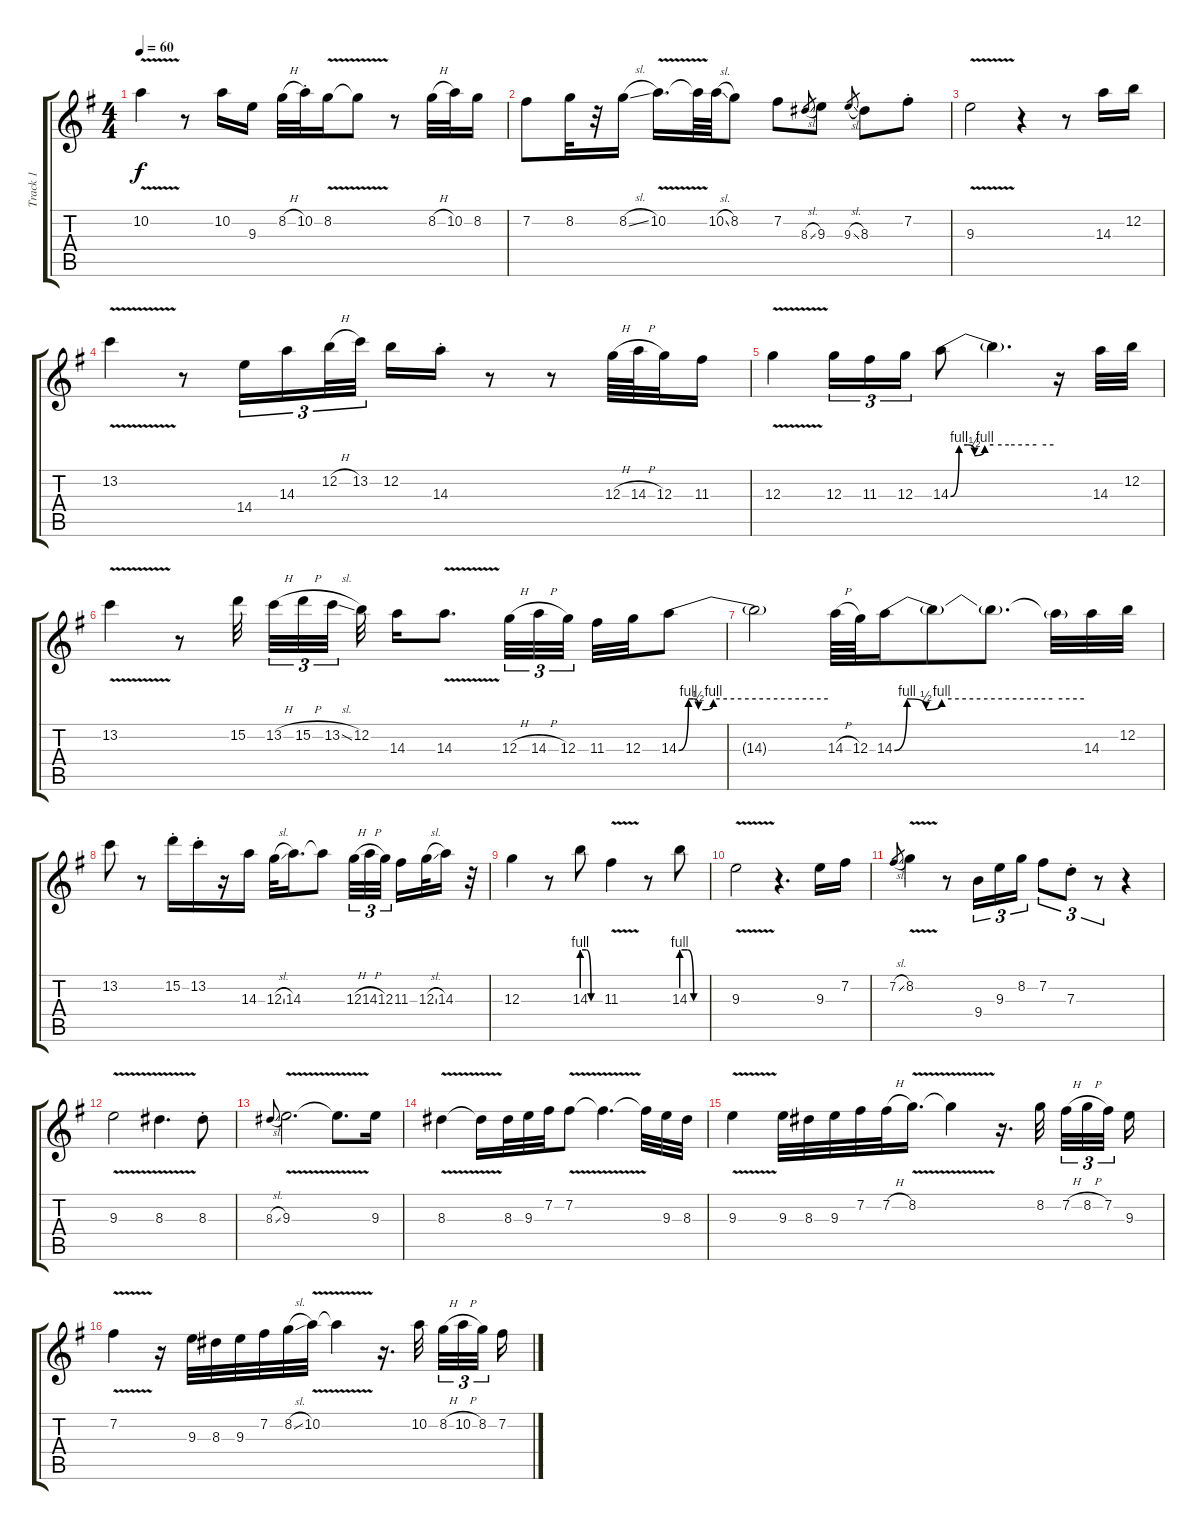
\track ("Track 1" "Track 1") {instrument overdrivenguitar}
\staff {score tabs}
\tuning (E4 B3 G3 D3 A2 E2) {hide}
\ts (4 4)
\tempo 60
\clef g2
\ks eminor
10.2{v}.4{dy f} r.8 10.2.16 9.3.16 8.2{h}.32 10.2{st}.32 8.2{v}.16 8.2{t}.8 r.8 8.2{h}.32 10.2.32 8.2.16 |
7.2.8 8.2.32 r.32 8.2{sl}.16 10.2{v}.16{d} 10.2{t}.64 10.2{sl}.64 8.2.8 7.2.8 8.3{sl}.8{gr} 9.3.8 9.3{sl}.8{gr} 8.3.8 7.2{st}.8 |
9.3{v}.2 r.4 r.8 14.3.16 12.2.16 |
13.2{v}.4 r.8 14.4.16{tu (3 2)} 14.3.16{tu (3 2)} 12.2{h}.32{tu (3 2)} 13.2.32{tu (3 2)} 12.2.16 14.3{st}.16 r.8 r.8 12.3{h}.64 14.3{h}.64 12.3.32 11.3.16 |
12.3{v}.4 12.3.16{tu (3 2)} 11.3.16{tu (3 2)} 12.3.16{tu (3 2)} 14.3{be (custom 0 0 5 4 10 4 14 2 20 4 25 4 34 4 50 4 60 4)}.8 14.3{t}.4{d} r.16 14.3.32 12.2.32 |
13.2{v}.4 r.8 15.2.32{beam splitsecondary} 13.2{h}.32{tu (3 2)} 15.2{h}.32{tu (3 2)} 13.2{sl}.32{tu (3 2) beam splitsecondary} 12.2.32 14.3.16 14.3{v}.8{d} 12.3{h}.32{tu (3 2)} 14.3{h}.32{tu (3 2)} 12.3.32{tu (3 2) beam splitsecondary} 11.3.32 12.3.32 14.3{be (custom 0 0 4 4 6 4 8 2 11 2 14 4 60 4)}.8 |
14.3{t}.2 14.3{h}.64 12.3.64 14.3{be (custom 0 0 4 4 10 2 15 4 50 4 60 4)}.16 14.3{t}.8 14.3{t}.8{d} 14.3{t}.32 14.3.32 12.2.32 |
13.2.8 r.8 15.2{st}.16 13.2{st}.16 r.16 14.3.16 12.3{sl}.32 14.3.16{d} 14.3{t}.8 12.3{h}.32{tu (3 2)} 14.3{h}.32{tu (3 2)} 12.3.32{tu (3 2) beam splitsecondary} 11.3.16 12.3{sl}.32 14.3.16 r.32 |
12.3.4 r.8 14.3{be (custom 0 4 15 4 30 0 60 0)}.8 11.3{v}.4 r.8 14.3{be (custom 0 4 15 4 30 0 60 0)}.8 |
9.3{v}.2 r.4{d} 9.3.16 7.2.16 |
7.2{sl}.8{gr} 8.2{v}.4 r.8 9.4.16{tu (3 2)} 9.3.16{tu (3 2)} 8.2.16{tu (3 2)} 7.2.8{tu (3 2)} 7.3{st}.8{tu (3 2)} r.8{tu (3 2)} r.4 |
9.3{v}.2 8.3{v}.4{d} 8.3{st}.8 |
8.3{sl}.8{gr onbeat} 9.3{v}.2{d} 9.3{t}.8{d} 9.3.16 |
8.3{v}.4 8.3{t}.16 8.3.32 9.3.32 7.2.32 7.2{v}.8 7.2{t}.4{d} 7.2{t}.32 9.3.32 8.3.32 |
9.3{v}.4 9.3.32 8.3.32 9.3.32 7.2.32 7.2{h}.32 8.2{v}.16{d} 8.2{t}.4 r.16{d} 8.2.32{beam splitsecondary} 7.2{h}.32{tu (3 2)} 8.2{h}.32{tu (3 2)} 7.2.32{tu (3 2) beam splitsecondary} 9.3.16 |
7.2{v}.4 r.16 9.3.32 8.3.32 9.3.32 7.2.32 8.2{sl}.32 10.2{v}.32 10.2{t}.4 r.16{d} 10.2.32{beam splitsecondary} 8.2{h}.32{tu (3 2)} 10.2{h}.32{tu (3 2)} 8.2.32{tu (3 2) beam splitsecondary} 7.2.16
